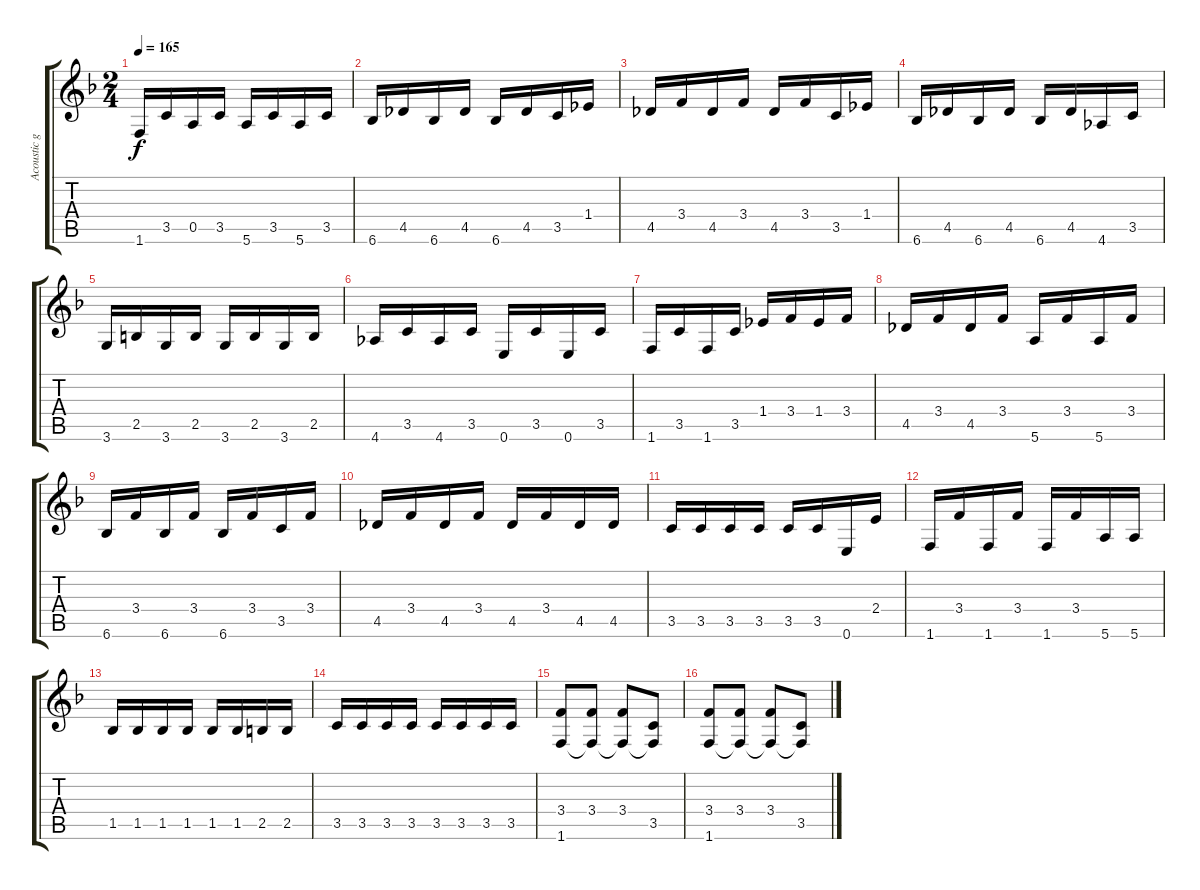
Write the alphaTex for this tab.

\track ("Acoustic guitar 2" "Acoustic g") {instrument acousticguitarsteel}
\staff {score tabs}
\tuning (E4 B3 G3 D3 A2 E2) {hide}
\ts (2 4)
\tempo 165
\clef g2
\ks f
1.6.16{dy f} 3.5.16 0.5.16 3.5.16 5.6.16 3.5.16 5.6.16 3.5.16 |
6.6.16 4.5.16 6.6.16 4.5.16 6.6.16 4.5.16 3.5.16 1.4.16 |
4.5.16 3.4.16 4.5.16 3.4.16 4.5.16 3.4.16 3.5.16 1.4.16 |
6.6.16 4.5.16 6.6.16 4.5.16 6.6.16 4.5.16 4.6.16 3.5.16 |
3.6.16 2.5.16 3.6.16 2.5.16 3.6.16 2.5.16 3.6.16 2.5.16 |
4.6.16 3.5.16 4.6.16 3.5.16 0.6.16 3.5.16 0.6.16 3.5.16 |
1.6.16 3.5.16 1.6.16 3.5.16 1.4.16 3.4.16 1.4.16 3.4.16 |
4.5.16 3.4.16 4.5.16 3.4.16 5.6.16 3.4.16 5.6.16 3.4.16 |
6.6.16 3.4.16 6.6.16 3.4.16 6.6.16 3.4.16 3.5.16 3.4.16 |
4.5.16 3.4.16 4.5.16 3.4.16 4.5.16 3.4.16 4.5.16 4.5.16 |
3.5.16 3.5.16 3.5.16 3.5.16 3.5.16 3.5.16 0.6.16 2.4.16 |
1.6.16 3.4.16 1.6.16 3.4.16 1.6.16 3.4.16 5.6.16 5.6.16 |
1.5.16 1.5.16 1.5.16 1.5.16 1.5.16 1.5.16 2.5.16 2.5.16 |
3.5.16 3.5.16 3.5.16 3.5.16 3.5.16 3.5.16 3.5.16 3.5.16 |
(3.4 1.6).8{volume 13} (3.4 1.6{t}).8 (3.4 1.6{t}).8 (3.5 1.6{t}).8 |
(3.4 1.6).8 (3.4 1.6{t}).8 (3.4 1.6{t}).8 (3.5 1.6{t}).8
